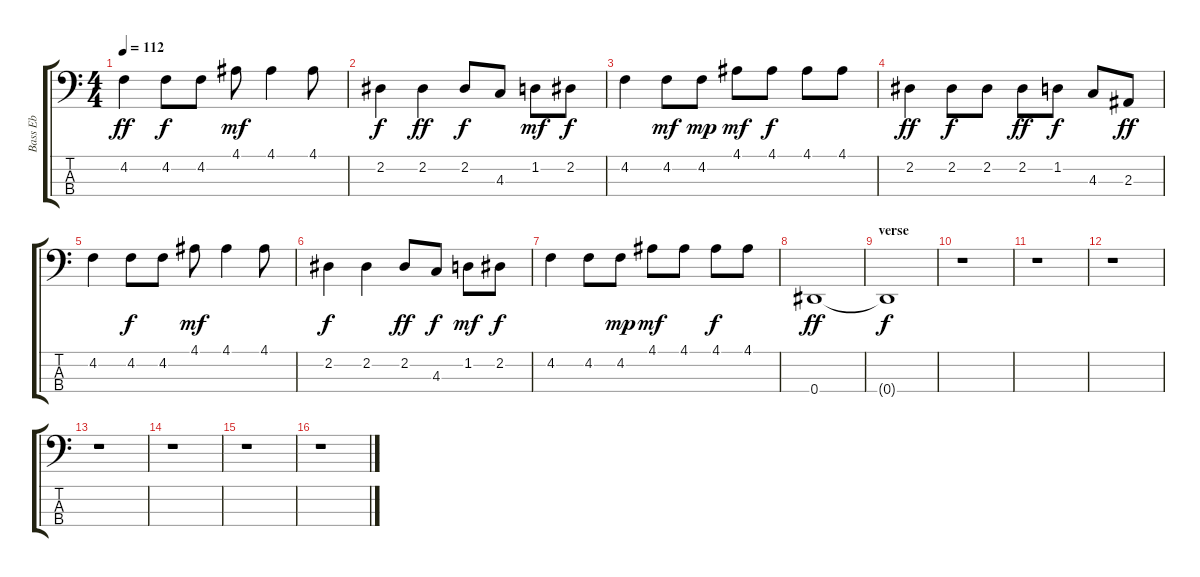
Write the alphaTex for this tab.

\track ("Bass Eb" "Bass Eb") {instrument fretlessbass}
\staff {score tabs}
\tuning (Gb2 Db2 Ab1 Eb1) {hide}
\ts (4 4)
\tempo 112
\clef f4
\ks c
4.2.4{dy ff} 4.2.8{dy f} 4.2.8 4.1.8{dy mf} 4.1.4 4.1.8 |
2.2.4{dy f} 2.2.4{dy ff} 2.2.8{dy f} 4.3.8 1.2.8{dy mf} 2.2.8{dy f} |
4.2.4 4.2.8{dy mf} 4.2.8{dy mp} 4.1.8{dy mf} 4.1.8{dy f} 4.1.8 4.1.8 |
2.2.4{dy ff} 2.2.8{dy f} 2.2.8 2.2.8{dy ff} 1.2.8{dy f} 4.3.8 2.3.8{dy ff} |
4.2.4 4.2.8{dy f} 4.2.8 4.1.8{dy mf} 4.1.4 4.1.8 |
2.2.4{dy f} 2.2.4 2.2.8{dy ff} 4.3.8{dy f} 1.2.8{dy mf} 2.2.8{dy f} |
4.2.4 4.2.8 4.2.8{dy mp} 4.1.8{dy mf} 4.1.8 4.1.8{dy f} 4.1.8 |
0.4.1{dy ff} |
\section ("" "verse")
0.4{t}.1{dy f} |
r.1 |
r.1 |
r.1 |
r.1 |
r.1 |
r.1 |
r.1
